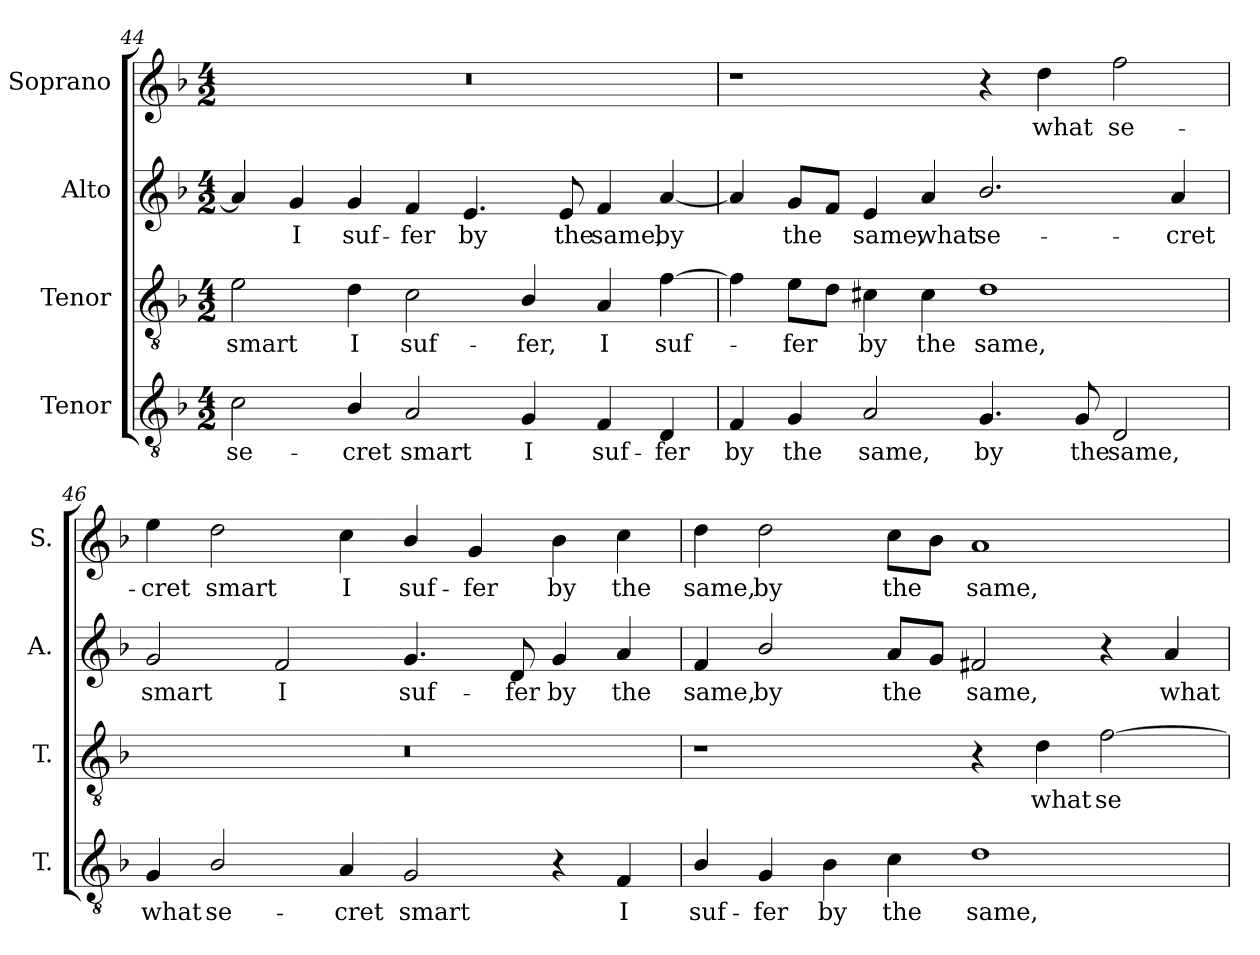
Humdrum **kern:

**kern	**text	**kern	**text	**kern	**text	**kern	**text
*part4	*part4	*part3	*part3	*part2	*part2	*part1	*part1
*staff4	*staff4	*staff3	*staff3	*staff2	*staff2	*staff1	*staff1
*I"Tenor	*	*I"Tenor	*	*I"Alto	*	*I"Soprano	*
*I'T.	*	*I'T.	*	*I'A.	*	*I'S.	*
*clefGv2	*	*clefGv2	*	*clefG2	*	*clefG2	*
*ITrd7c12	*	*ITrd7c12	*	*	*	*	*
*k[b-]	*	*k[b-]	*	*k[b-]	*	*k[b-]	*
*F:	*	*F:	*	*F:	*	*F:	*
*M4/2	*	*M4/2	*	*M4/2	*	*M4/2	*
=44	=44	=44	=44	=44	=44	=44	=44
!	!LO:LY:b:color=#000000	!	!	!	!	!	!
!	!	!	!LO:LY:b:color=#000000	!	!	!LO:N:vis=1	!
2Ci\	se-	2Ei\	smart	4ai/]	.	0r	.
!	!	!	!	!	!LO:LY:b:color=#000000	!	!
.	.	.	.	4gi/	I	.	.
!	!LO:LY:b:color=#000000	!	!	!	!	!	!
!	!	!	!LO:LY:b:color=#000000	!	!	!	!
!	!	!	!	!	!LO:LY:b:color=#000000	!	!
4BB-i/	-cret	4Di\	I	4gi/	suf-	.	.
!	!LO:LY:b:color=#000000	!	!	!	!	!	!
!	!	!	!LO:LY:b:color=#000000	!	!	!	!
!	!	!	!	!	!LO:LY:b:color=#000000	!	!
2AAi/	smart	2Ci\	suf-	4fi/	-fer	.	.
!	!	!	!	!	!LO:LY:b:color=#000000	!	!
.	.	.	.	4.ei/	by	.	.
!	!LO:LY:b:color=#000000	!	!	!	!	!	!
!	!	!	!LO:LY:b:color=#000000	!	!	!	!
4GGi/	I	4BB-i/	-fer,	.	.	.	.
!	!	!	!	!	!LO:LY:b:color=#000000	!	!
.	.	.	.	8ei/	the	.	.
!	!LO:LY:b:color=#000000	!	!	!	!	!	!
!	!	!	!LO:LY:b:color=#000000	!	!	!	!
!	!	!	!	!	!LO:LY:b:color=#000000	!	!
4FFi/	suf-	4AAi/	I	4fi/	same,	.	.
!	!LO:LY:b:color=#000000	!	!	!	!	!	!
!	!	!	!LO:LY:b:color=#000000	!	!	!	!
!	!	!	!	!	!LO:LY:b:color=#000000	!	!
4DDi/	-fer	[4Fi\	suf-	[4ai/	by	.	.
!!LO:PB:g=z
=45	=45	=45	=45	=45	=45	=45	=45
!	!LO:LY:b:color=#000000	!	!	!	!	!	!
4FFi/	by	4Fi\]	.	4ai/]	.	1r	.
!	!LO:LY:b:color=#000000	!	!	!	!	!	!
!	!	!	!LO:LY:b:color=#000000	!	!	!	!
!	!	!	!	!	!LO:LY:b:color=#000000	!	!
4GGi/	the	8Ei\L	-fer	8gi/L	the	.	.
.	.	8Di\J	.	8fi/J	.	.	.
!	!LO:LY:b:color=#000000	!	!	!	!	!	!
!	!	!	!LO:LY:b:color=#000000	!	!	!	!
!	!	!	!	!	!LO:LY:b:color=#000000	!	!
2AAi/	same,	4C#Xi\	by	4ei/	same,	.	.
!	!	!	!LO:LY:b:color=#000000	!	!	!	!
!	!	!	!	!	!LO:LY:b:color=#000000	!	!
.	.	4C#i\	the	4ai/	what	.	.
!	!LO:LY:b:color=#000000	!	!	!	!	!	!
!	!	!	!LO:LY:b:color=#000000	!	!	!	!
!	!	!	!	!	!LO:LY:b:color=#000000	!	!
4.GGi/	by	1Di	same,	2.b-i/	se-	4r	.
!	!	!	!	!	!	!	!LO:LY:b:color=#000000
.	.	.	.	.	.	4ddi\	what
!	!LO:LY:b:color=#000000	!	!	!	!	!	!
8GGi/	the	.	.	.	.	.	.
!	!LO:LY:b:color=#000000	!	!	!	!	!	!
!	!	!	!	!	!	!	!LO:LY:b:color=#000000
2DDi/	same,	.	.	.	.	2ffi\	se-
!	!	!	!	!	!LO:LY:b:color=#000000	!	!
.	.	.	.	4ai/	-cret	.	.
=46	=46	=46	=46	=46	=46	=46	=46
!	!LO:LY:b:color=#000000	!LO:N:vis=1	!	!	!	!	!
!	!	!	!	!	!LO:LY:b:color=#000000	!	!
!	!	!	!	!	!	!	!LO:LY:b:color=#000000
4GGi/	what	0r	.	2gi/	smart	4eei\	-cret
!	!LO:LY:b:color=#000000	!	!	!	!	!	!
!	!	!	!	!	!	!	!LO:LY:b:color=#000000
2BB-i/	se-	.	.	.	.	2ddi\	smart
!	!	!	!	!	!LO:LY:b:color=#000000	!	!
.	.	.	.	2fi/	I	.	.
!	!LO:LY:b:color=#000000	!	!	!	!	!	!
!	!	!	!	!	!	!	!LO:LY:b:color=#000000
4AAi/	-cret	.	.	.	.	4cci\	I
!	!LO:LY:b:color=#000000	!	!	!	!	!	!
!	!	!	!	!	!LO:LY:b:color=#000000	!	!
!	!	!	!	!	!	!	!LO:LY:b:color=#000000
2GGi/	smart	.	.	4.gi/	suf-	4b-i/	suf-
!	!	!	!	!	!	!	!LO:LY:b:color=#000000
.	.	.	.	.	.	4gi/	-fer
!	!	!	!	!	!LO:LY:b:color=#000000	!	!
.	.	.	.	8di/	-fer	.	.
!	!	!	!	!	!LO:LY:b:color=#000000	!	!
!	!	!	!	!	!	!	!LO:LY:b:color=#000000
4r	.	.	.	4gi/	by	4b-i\	by
!	!LO:LY:b:color=#000000	!	!	!	!	!	!
!	!	!	!	!	!LO:LY:b:color=#000000	!	!
!	!	!	!	!	!	!	!LO:LY:b:color=#000000
4FFi/	I	.	.	4ai/	the	4cci\	the
=47	=47	=47	=47	=47	=47	=47	=47
!	!LO:LY:b:color=#000000	!	!	!	!	!	!
!	!	!	!	!	!LO:LY:b:color=#000000	!	!
!	!	!	!	!	!	!	!LO:LY:b:color=#000000
4BB-i/	suf-	1r	.	4fi/	same,	4ddi\	same,
!	!LO:LY:b:color=#000000	!	!	!	!	!	!
!	!	!	!	!	!LO:LY:b:color=#000000	!	!
!	!	!	!	!	!	!	!LO:LY:b:color=#000000
4GGi/	-fer	.	.	2b-i/	by	2ddi\	by
!	!LO:LY:b:color=#000000	!	!	!	!	!	!
4BB-i\	by	.	.	.	.	.	.
!	!LO:LY:b:color=#000000	!	!	!	!	!	!
!	!	!	!	!	!LO:LY:b:color=#000000	!	!
!	!	!	!	!	!	!	!LO:LY:b:color=#000000
4Ci\	the	.	.	8ai/L	the	8cci\L	the
.	.	.	.	8gi/J	.	8b-i\J	.
!	!LO:LY:b:color=#000000	!	!	!	!	!	!
!	!	!	!	!	!LO:LY:b:color=#000000	!	!
!	!	!	!	!	!	!	!LO:LY:b:color=#000000
1Di	same,	4r	.	2f#Xi/	same,	1ai	same,
!	!	!	!LO:LY:b:color=#000000	!	!	!	!
.	.	4Di\	what	.	.	.	.
!	!	!	!LO:LY:b:color=#000000	!	!	!	!
.	.	[2Fi\	se-	4r	.	.	.
!	!	!	!	!	!LO:LY:b:color=#000000	!	!
.	.	.	.	4ai/	what	.	.
=	=	=	=	=	=	=	=
*-	*-	*-	*-	*-	*-	*-	*-
